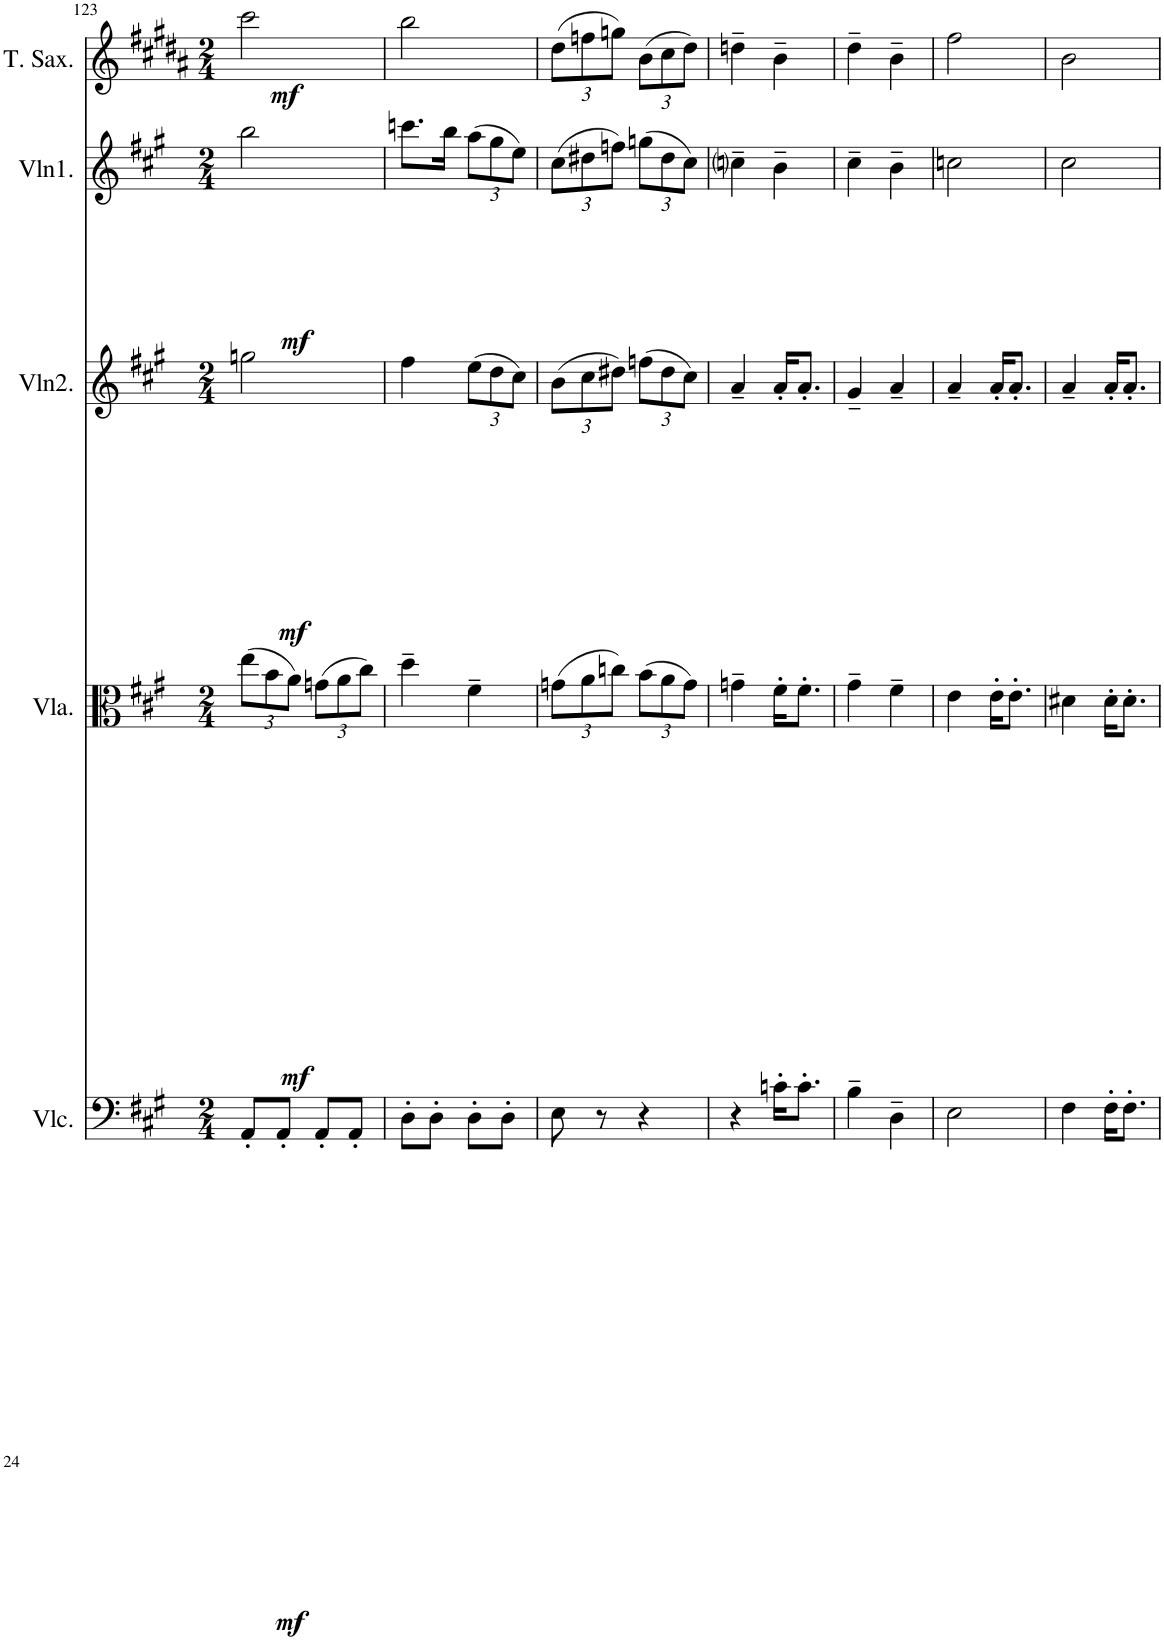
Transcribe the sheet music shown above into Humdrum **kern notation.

**kern	**dynam	**kern	**dynam	**kern	**dynam	**kern	**dynam	**kern	**dynam
*part5	*part5	*part4	*part4	*part3	*part3	*part2	*part2	*part1	*part1
*staff5	*staff5	*staff4	*staff4	*staff3	*staff3	*staff2	*staff2	*staff1	*staff1
*I"Cello	*	*I"Viola	*	*I"Violin2	*	*I"Violin1	*	*I"Tenor Sax	*
*	*	*I'Vla.	*	*I'Vln2.	*	*I'Vln1.	*	*I'T. Sax.	*
!!LO:PB:g=z
*clefF4	*	*clefC3	*	*clefG2	*	*clefG2	*	*clefG2	*
*	*	*	*	*	*	*	*	*Trd8c14	*
*k[f#c#g#]	*	*k[f#c#g#]	*	*k[f#c#g#]	*	*k[f#c#g#]	*	*k[f#c#g#d#a#]	*
*M2/4	*	*M2/4	*	*M2/4	*	*M2/4	*	*M2/4	*
*	*	*Xbrackettup	*	*	*	*	*	*	*
=123	=123	=123	=123	=123	=123	=123	=123	=123	=123
!	!LO:DY:b	!	!LO:DY:b	!	!LO:DY:b	!	!LO:DY:b	!	!LO:DY:b
8AA'/L	mf	(12ee\L	mf	2ggn\	mf	2bb\	mf	2ccc#\	mf
.	.	12b\	.	.	.	.	.	.	.
8AA'/J	.	.	.	.	.	.	.	.	.
.	.	12a\J)	.	.	.	.	.	.	.
8AA'/L	.	(12gn\L	.	.	.	.	.	.	.
.	.	12a\	.	.	.	.	.	.	.
8AA'/J	.	.	.	.	.	.	.	.	.
.	.	12cc#\J)	.	.	.	.	.	.	.
=124	=124	=124	=124	=124	=124	=124	=124	=124	=124
8D'\L	.	4dd~\	.	4ff#\	.	8.cccn\L	.	2bb\	.
8D'\J	.	.	.	.	.	.	.	.	.
.	.	.	.	.	.	16bb\Jk	.	.	.
*	*	*	*	*Xbrackettup	*	*Xbrackettup	*	*	*
8D'\L	.	4f#~\	.	(12ee\L	.	(12aa\L	.	.	.
.	.	.	.	12dd\	.	12gg#\	.	.	.
8D'\J	.	.	.	.	.	.	.	.	.
.	.	.	.	12cc#\J)	.	12ee\J)	.	.	.
=125	=125	=125	=125	=125	=125	=125	=125	=125	=125
*	*	*	*	*	*	*	*	*Xbrackettup	*
8E\	.	(12gn\L	.	(12b\L	.	(12cc#\L	.	(12dd#\L	.
.	.	12a\	.	12cc#\	.	12dd#X\	.	12ffn\	.
8r	.	.	.	.	.	.	.	.	.
.	.	12ccn\J)	.	12dd#X\J)	.	12ffn\J)	.	12ggn\J)	.
4r	.	(12b\L	.	(12ffn\L	.	(12ggn\L	.	(12b\L	.
.	.	12a\	.	12dd#\	.	12dd#\	.	12cc#\	.
.	.	12g\J)	.	12cc#\J)	.	12cc#\J)	.	12dd#\J)	.
=126	=126	=126	=126	=126	=126	=126	=126	=126	=126
4r	.	4gn~\	.	4a~/	.	4ccni~\	.	4ddn~\	.
16cn'\KL	.	16f#'\KL	.	16a'/KL	.	4b~\	.	4b~\	.
8.c'\J	.	8.f#'\J	.	8.a'/J	.	.	.	.	.
=127	=127	=127	=127	=127	=127	=127	=127	=127	=127
4B~\	.	4g#~\	.	4g#~/	.	4cc#~\	.	4dd#~\	.
4D~\	.	4f#~\	.	4a~/	.	4b~\	.	4b~\	.
=128	=128	=128	=128	=128	=128	=128	=128	=128	=128
2E\	.	4e\	.	4a~/	.	2ccn\	.	2ff#\	.
.	.	16e'\KL	.	16a'/KL	.	.	.	.	.
.	.	8.e'\J	.	8.a'/J	.	.	.	.	.
=129	=129	=129	=129	=129	=129	=129	=129	=129	=129
4F#\	.	4d#X\	.	4a~/	.	2cc#\	.	2b\	.
16F#'\KL	.	16d#'\KL	.	16a'/KL	.	.	.	.	.
8.F#'\J	.	8.d#'\J	.	8.a'/J	.	.	.	.	.
=	=	=	=	=	=	=	=	=	=
*-	*-	*-	*-	*-	*-	*-	*-	*-	*-
